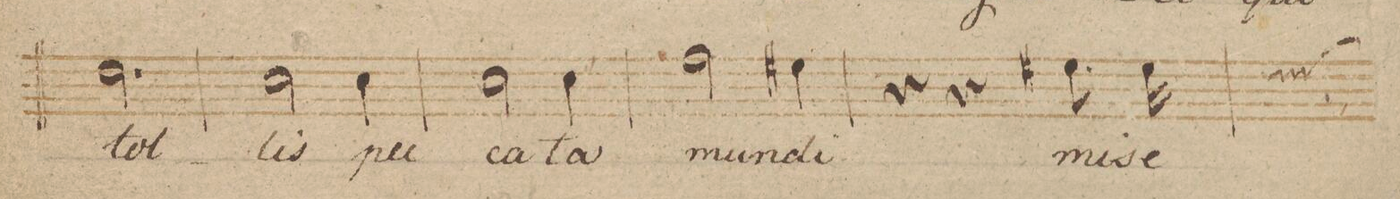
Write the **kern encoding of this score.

**kern	**text
*I"Alto.	*
*clefC3	*
*k[b-]	*
*M3/4	*
2.e\	tol-
=52	=52
2d\	-lis
4d\	pec-
=53	=53
2d\	-ca-
4d\	-ta
=54	=54
2g\	mun-
4f#X\	-di
=55	=55
4r	.
4r	.
8.f#X\	mi-
16f#\	-se-
*custos	*
=56	=56
*-	*-
